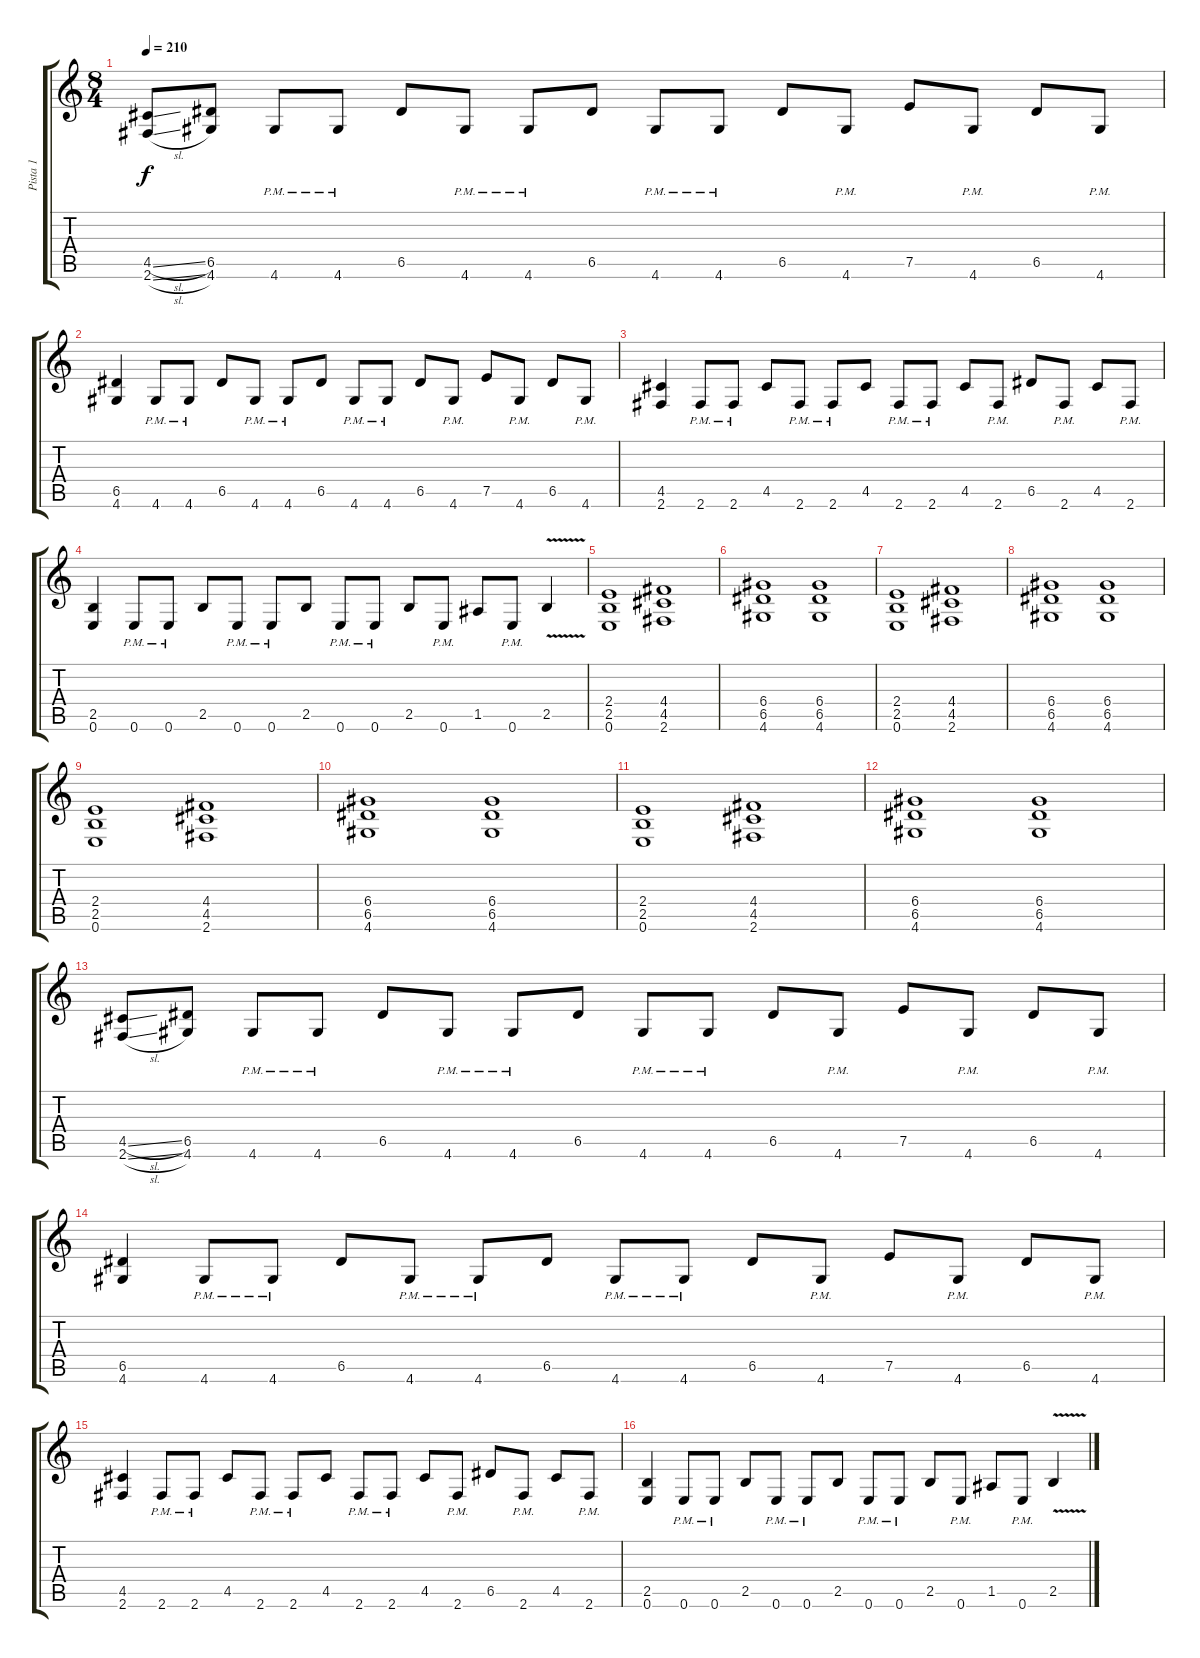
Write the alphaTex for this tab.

\track ("Pista 1" "Pista 1") {instrument overdrivenguitar}
\staff {score tabs}
\tuning (E4 B3 G3 D3 A2 E2) {hide}
\ts (8 4)
\tempo 210
\clef g2
\ks c
(4.5{sl} 2.6{sl}).8{dy f} (6.5 4.6).8 4.6{pm}.8 4.6{pm}.8 6.5.8 4.6{pm}.8 4.6{pm}.8 6.5.8 4.6{pm}.8 4.6{pm}.8 6.5.8 4.6{pm}.8 7.5.8 4.6{pm}.8 6.5.8 4.6{pm}.8 |
(6.5 4.6).4 4.6{pm}.8 4.6{pm}.8 6.5.8 4.6{pm}.8 4.6{pm}.8 6.5.8 4.6{pm}.8 4.6{pm}.8 6.5.8 4.6{pm}.8 7.5.8 4.6{pm}.8 6.5.8 4.6{pm}.8 |
(4.5 2.6).4 2.6{pm}.8 2.6{pm}.8 4.5.8 2.6{pm}.8 2.6{pm}.8 4.5.8 2.6{pm}.8 2.6{pm}.8 4.5.8 2.6{pm}.8 6.5.8 2.6{pm}.8 4.5.8 2.6{pm}.8 |
(2.5 0.6).4 0.6{pm}.8 0.6{pm}.8 2.5.8 0.6{pm}.8 0.6{pm}.8 2.5.8 0.6{pm}.8 0.6{pm}.8 2.5.8 0.6{pm}.8 1.5.8 0.6{pm}.8 2.5{v}.4 |
(2.4 2.5 0.6).1 (4.4 4.5 2.6).1 |
(6.4 6.5 4.6).1 (6.4 6.5 4.6).1 |
(2.4 2.5 0.6).1 (4.4 4.5 2.6).1 |
(6.4 6.5 4.6).1 (6.4 6.5 4.6).1 |
(2.4 2.5 0.6).1 (4.4 4.5 2.6).1 |
(6.4 6.5 4.6).1 (6.4 6.5 4.6).1 |
(2.4 2.5 0.6).1 (4.4 4.5 2.6).1 |
(6.4 6.5 4.6).1 (6.4 6.5 4.6).1 |
(4.5{sl} 2.6{sl}).8 (6.5 4.6).8 4.6{pm}.8 4.6{pm}.8 6.5.8 4.6{pm}.8 4.6{pm}.8 6.5.8 4.6{pm}.8 4.6{pm}.8 6.5.8 4.6{pm}.8 7.5.8 4.6{pm}.8 6.5.8 4.6{pm}.8 |
(6.5 4.6).4 4.6{pm}.8 4.6{pm}.8 6.5.8 4.6{pm}.8 4.6{pm}.8 6.5.8 4.6{pm}.8 4.6{pm}.8 6.5.8 4.6{pm}.8 7.5.8 4.6{pm}.8 6.5.8 4.6{pm}.8 |
(4.5 2.6).4 2.6{pm}.8 2.6{pm}.8 4.5.8 2.6{pm}.8 2.6{pm}.8 4.5.8 2.6{pm}.8 2.6{pm}.8 4.5.8 2.6{pm}.8 6.5.8 2.6{pm}.8 4.5.8 2.6{pm}.8 |
(2.5 0.6).4 0.6{pm}.8 0.6{pm}.8 2.5.8 0.6{pm}.8 0.6{pm}.8 2.5.8 0.6{pm}.8 0.6{pm}.8 2.5.8 0.6{pm}.8 1.5.8 0.6{pm}.8 2.5{v}.4
